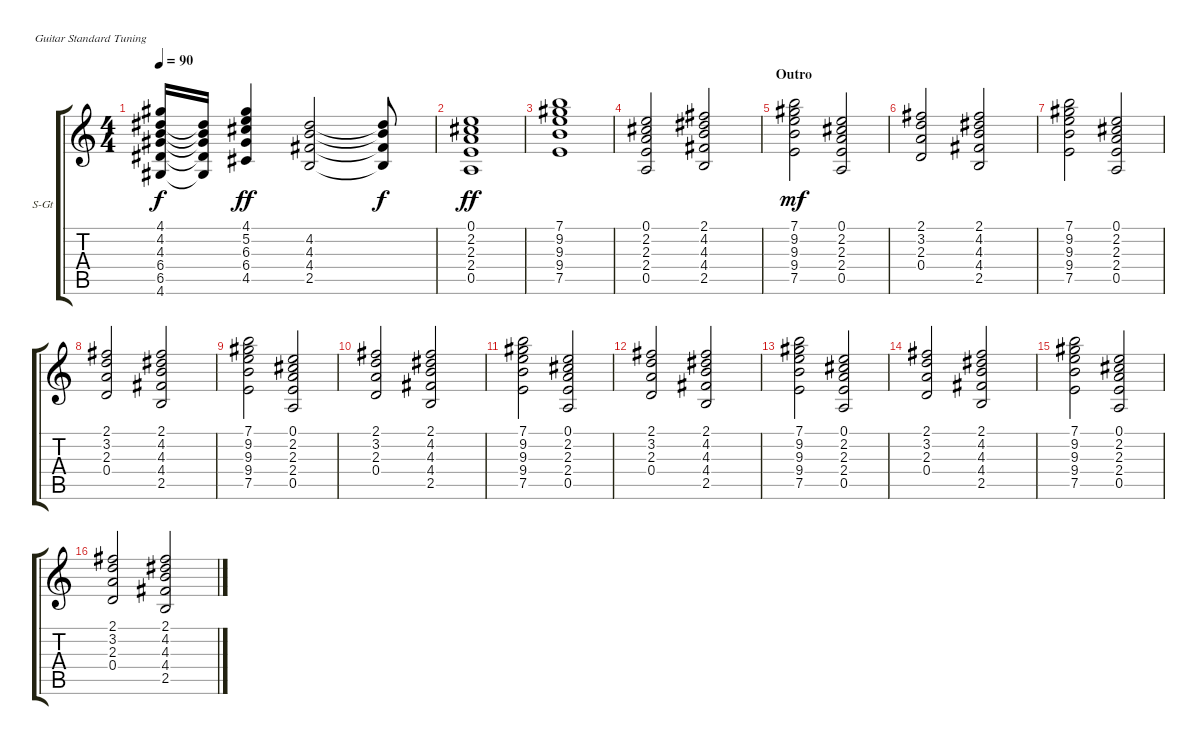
\bracketExtendMode groupsimilarinstruments
\firstSystemTrackNameOrientation horizontal
\otherSystemsTrackNameOrientation horizontal
\track ("Keyboards (Arranged for Guitar)" "S-Gt") {instrument electricpiano1}
\staff {score tabs}
\tuning (E4 B3 G3 D3 A2 E2)
\displaytranspose 12
\ts (4 4)
\tempo 90
\clef g2
\ks c
(4.1{t} 4.2{t} 4.3{t} 6.4{t} 6.5{t} 4.6{t}).16{dy f} (4.2{t} 4.3{t} 6.4{t} 6.5{t} 4.6{t}).16 (4.1 5.2 6.3 6.4 4.5).4{dy ff} (4.2 4.3 4.4 2.5).2 (4.2{t} 4.3{t} 4.4{t} 2.5{t}).8{dy f} |
(0.1 2.2 2.3 2.4 0.5).1{dy ff} |
(7.1 9.2 9.3 9.4 7.5).1 |
(0.1 2.2 2.3 2.4 0.5).2 (2.1 4.2 4.3 4.4 2.5).2 |
\section ("" "Outro")
(7.1 9.2 9.3 9.4 7.5).2{dy mf} (0.1 2.2 2.3 2.4 0.5).2 |
(2.1 3.2 2.3 0.4).2 (2.1 4.2 4.3 4.4 2.5).2 |
(7.1 9.2 9.3 9.4 7.5).2 (0.1 2.2 2.3 2.4 0.5).2 |
(2.1 3.2 2.3 0.4).2 (2.1 4.2 4.3 4.4 2.5).2 |
(7.1 9.2 9.3 9.4 7.5).2 (0.1 2.2 2.3 2.4 0.5).2 |
(2.1 3.2 2.3 0.4).2 (2.1 4.2 4.3 4.4 2.5).2 |
(7.1 9.2 9.3 9.4 7.5).2 (0.1 2.2 2.3 2.4 0.5).2 |
(2.1 3.2 2.3 0.4).2 (2.1 4.2 4.3 4.4 2.5).2 |
(7.1 9.2 9.3 9.4 7.5).2 (0.1 2.2 2.3 2.4 0.5).2 |
(2.1 3.2 2.3 0.4).2 (2.1 4.2 4.3 4.4 2.5).2 |
(7.1 9.2 9.3 9.4 7.5).2 (0.1 2.2 2.3 2.4 0.5).2 |
(2.1 3.2 2.3 0.4).2 (2.1 4.2 4.3 4.4 2.5).2
